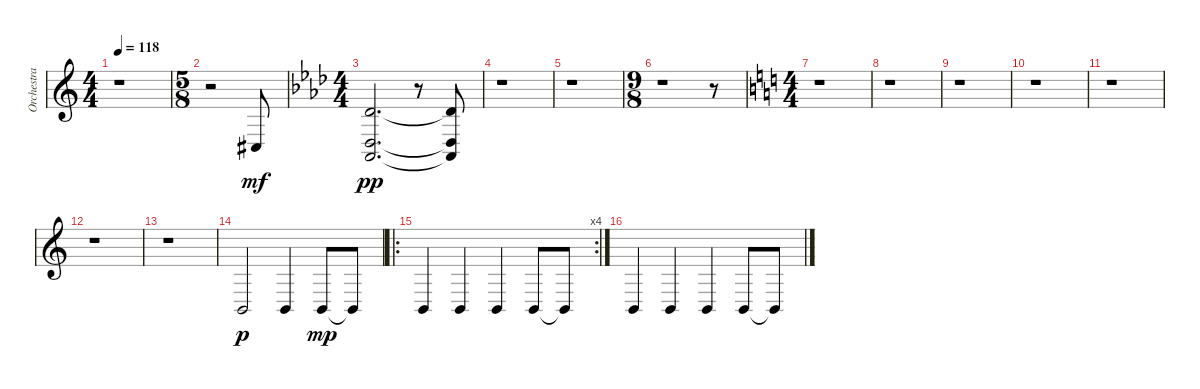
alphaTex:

\track ("Orchestra Hits" "Orchestra ") {instrument orchestrahit}
\staff {score}
\tuning (E4 B3 G3 D3 A2 E2) {hide}
\ts (4 4)
\tempo 118
\clef g2
\ks c
r.1{dy mf} |
\ts (5 8)
r.2 4.5.8 |
\ts (4 4)
\ks fminor
(6.3 4.5 4.6).2{d dy pp} r.8 (6.3{t} 4.5{t} 4.6{t}).8 |
r.1 |
r.1 |
\ts (9 8)
r.1 r.8 |
\ts (4 4)
\ks c
r.1 |
r.1 |
r.1 |
r.1 |
r.1 |
r.1 |
r.1 |
2.5.2{dy p} 2.5.4 2.5.8{dy mp} 2.5{t}.8 |
\ro
\rc 4
2.5.4 2.5.4 2.5.4 2.5.8 2.5{t}.8 |
2.5.4 2.5.4 2.5.4 2.5.8 2.5{t}.8
